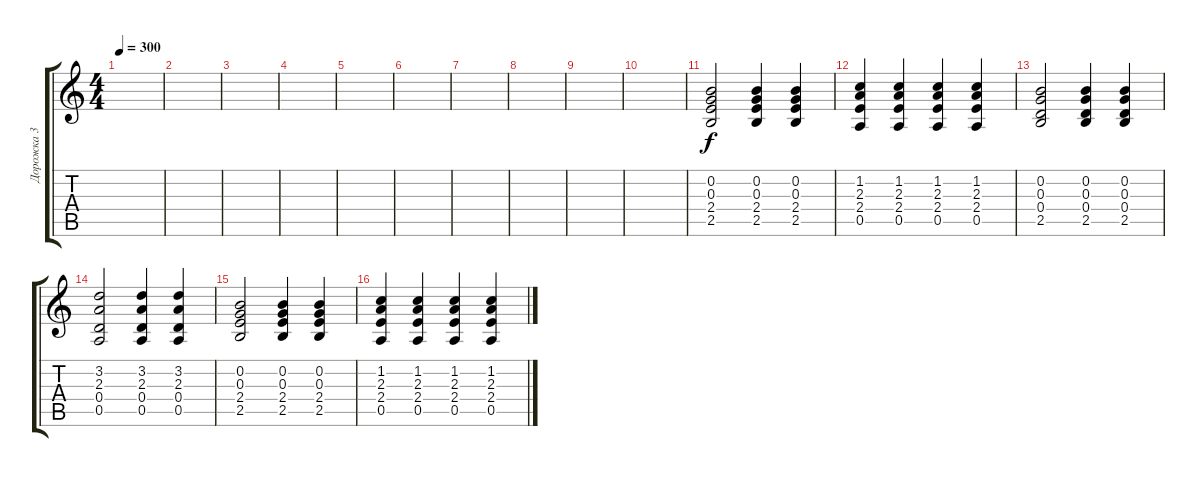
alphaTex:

\track ("Дорожка 3" "Дорожка 3") {instrument distortionguitar}
\staff {score tabs}
\tuning (E4 B3 G3 D3 A2 E2) {hide}
\ts (4 4)
\tempo 300
\clef g2
\ks c
|
|
|
|
|
|
|
|
|
|
(0.2 0.3 2.4 2.5).2 (0.2 0.3 2.4 2.5).4 (0.2 0.3 2.4 2.5).4 |
(1.2 2.3 2.4 0.5).4 (1.2 2.3 2.4 0.5).4 (1.2 2.3 2.4 0.5).4 (1.2 2.3 2.4 0.5).4 |
(0.2 0.3 0.4 2.5).2 (0.2 0.3 0.4 2.5).4 (0.2 0.3 0.4 2.5).4 |
(3.2 2.3 0.4 0.5).2 (3.2 2.3 0.4 0.5).4 (3.2 2.3 0.4 0.5).4 |
(0.2 0.3 2.4 2.5).2 (0.2 0.3 2.4 2.5).4 (0.2 0.3 2.4 2.5).4 |
(1.2 2.3 2.4 0.5).4 (1.2 2.3 2.4 0.5).4 (1.2 2.3 2.4 0.5).4 (1.2 2.3 2.4 0.5).4
